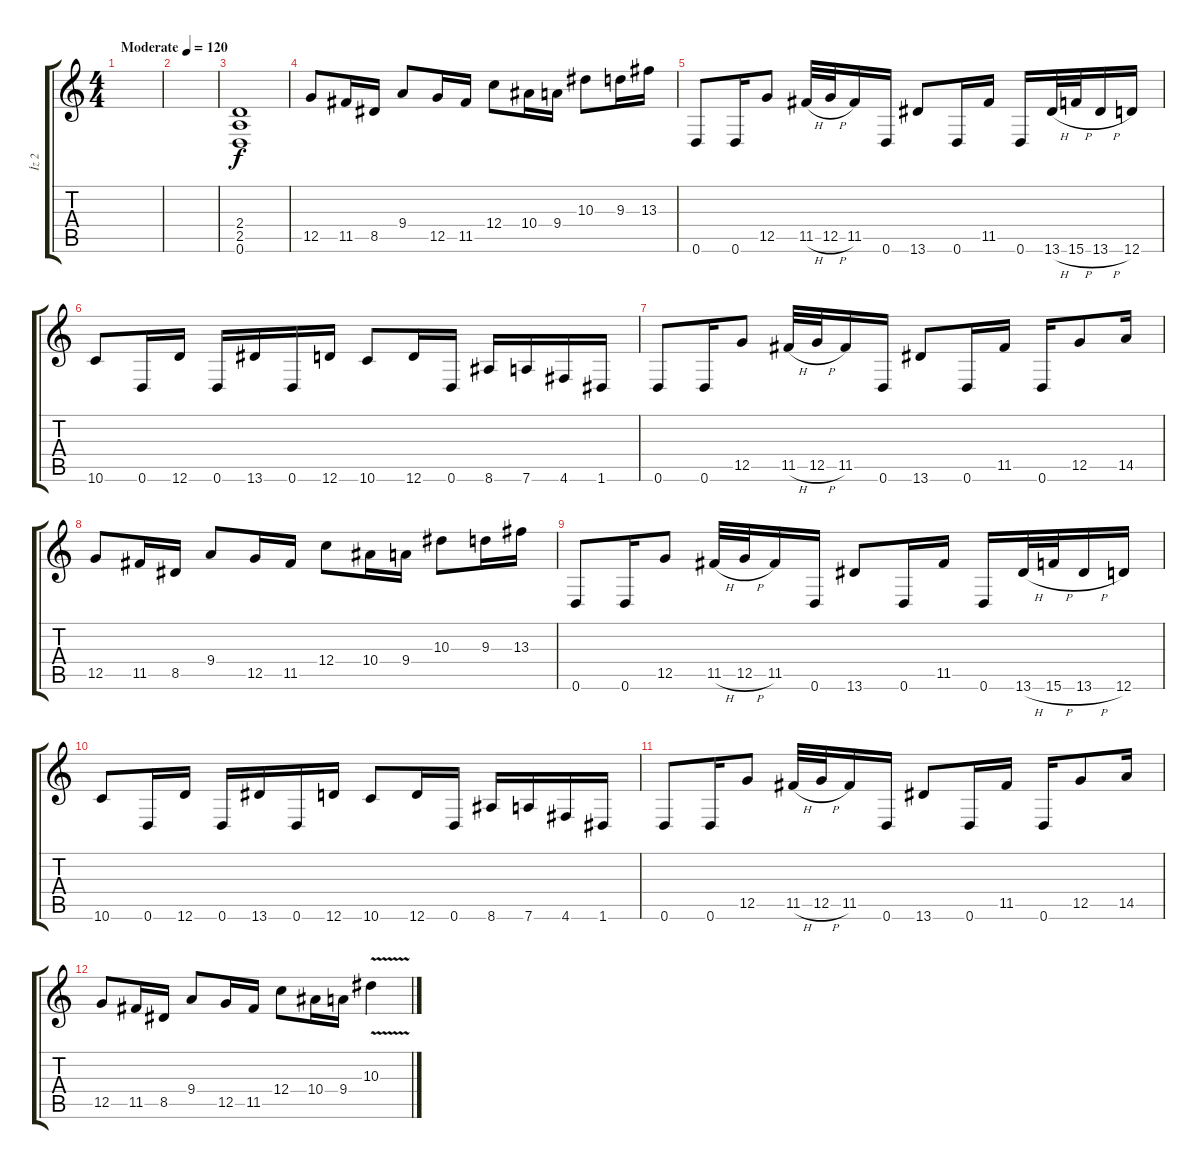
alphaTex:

\track ("İz 2" "İz 2") {instrument distortionguitar}
\staff {score tabs}
\tuning (D4 A3 F3 C3 G2 D2) {hide}
\ts (4 4)
\tempo (120 "Moderate")
\clef g2
\ks c
|
|
(2.4 2.5 0.6).1 |
12.5.8 11.5.16 8.5.16 9.4.8 12.5.16 11.5.16 12.4.8 10.4.16 9.4.16 10.3.8 9.3.16 13.3.16 |
0.6.8 0.6.16 12.5.8 11.5{h}.32 12.5{h}.32 11.5.16 0.6.16 13.6.8 0.6.16 11.5.16 0.6.16 13.6{h}.32 15.6{h}.32 13.6{h}.16 12.6.16 |
10.6.8 0.6.16 12.6.16 0.6.16 13.6.16 0.6.16 12.6.16 10.6.8 12.6.16 0.6.16 8.6.16 7.6.16 4.6.16 1.6.16 |
0.6.8 0.6.16 12.5.8 11.5{h}.32 12.5{h}.32 11.5.16 0.6.16 13.6.8 0.6.16 11.5.16 0.6.16 12.5.8 14.5.16 |
12.5.8 11.5.16 8.5.16 9.4.8 12.5.16 11.5.16 12.4.8 10.4.16 9.4.16 10.3.8 9.3.16 13.3.16 |
0.6.8 0.6.16 12.5.8 11.5{h}.32 12.5{h}.32 11.5.16 0.6.16 13.6.8 0.6.16 11.5.16 0.6.16 13.6{h}.32 15.6{h}.32 13.6{h}.16 12.6.16 |
10.6.8 0.6.16 12.6.16 0.6.16 13.6.16 0.6.16 12.6.16 10.6.8 12.6.16 0.6.16 8.6.16 7.6.16 4.6.16 1.6.16 |
0.6.8 0.6.16 12.5.8 11.5{h}.32 12.5{h}.32 11.5.16 0.6.16 13.6.8 0.6.16 11.5.16 0.6.16 12.5.8 14.5.16 |
12.5.8 11.5.16 8.5.16 9.4.8 12.5.16 11.5.16 12.4.8 10.4.16 9.4.16 10.3{v}.4{instrument guitarharmonics}
